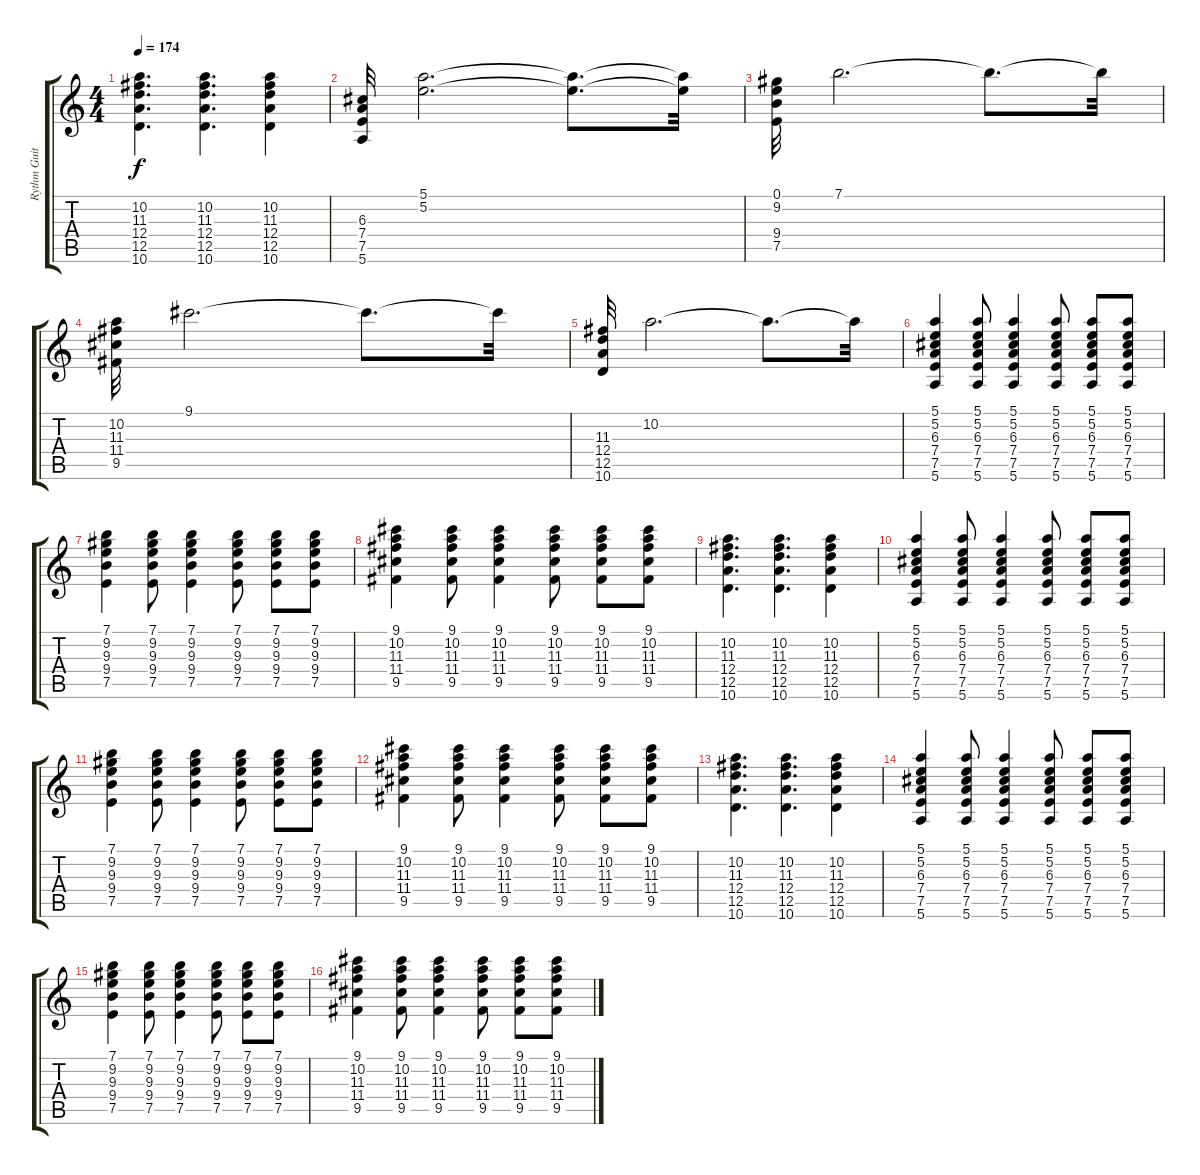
\track ("Rythm Guitar" "Rythm Guit") {instrument acousticguitarnylon}
\staff {score tabs}
\tuning (E4 B3 G3 D3 A2 E2) {hide}
\ts (4 4)
\tempo 174
\clef g2
\ks c
(10.2 11.3 12.4 12.5 10.6).4{d dy f} (10.2 11.3 12.4 12.5 10.6).4{d} (10.2 11.3 12.4 12.5 10.6).4 |
(6.3 7.4 7.5 5.6).32 (5.1 5.2).2{d} (5.1{t} 5.2{t}).8{d} (5.1{t} 5.2{t}).32 |
(0.1 9.2 9.4 7.5).32 7.1.2{d} 7.1{t}.8{d} 7.1{t}.32 |
(10.2 11.3 11.4 9.5).32 9.1.2{d} 9.1{t}.8{d} 9.1{t}.32 |
(11.3 12.4 12.5 10.6).32 10.2.2{d} 10.2{t}.8{d} 10.2{t}.32 |
(5.1 5.2 6.3 7.4 7.5 5.6).4 (5.1 5.2 6.3 7.4 7.5 5.6).8 (5.1 5.2 6.3 7.4 7.5 5.6).4 (5.1 5.2 6.3 7.4 7.5 5.6).8 (5.1 5.2 6.3 7.4 7.5 5.6).8 (5.1 5.2 6.3 7.4 7.5 5.6).8 |
(7.1 9.2 9.3 9.4 7.5).4 (7.1 9.2 9.3 9.4 7.5).8 (7.1 9.2 9.3 9.4 7.5).4 (7.1 9.2 9.3 9.4 7.5).8 (7.1 9.2 9.3 9.4 7.5).8 (7.1 9.2 9.3 9.4 7.5).8 |
(9.1 10.2 11.3 11.4 9.5).4 (9.1 10.2 11.3 11.4 9.5).8 (9.1 10.2 11.3 11.4 9.5).4 (9.1 10.2 11.3 11.4 9.5).8 (9.1 10.2 11.3 11.4 9.5).8 (9.1 10.2 11.3 11.4 9.5).8 |
(10.2 11.3 12.4 12.5 10.6).4{d} (10.2 11.3 12.4 12.5 10.6).4{d} (10.2 11.3 12.4 12.5 10.6).4 |
(5.1 5.2 6.3 7.4 7.5 5.6).4 (5.1 5.2 6.3 7.4 7.5 5.6).8 (5.1 5.2 6.3 7.4 7.5 5.6).4 (5.1 5.2 6.3 7.4 7.5 5.6).8 (5.1 5.2 6.3 7.4 7.5 5.6).8 (5.1 5.2 6.3 7.4 7.5 5.6).8 |
(7.1 9.2 9.3 9.4 7.5).4 (7.1 9.2 9.3 9.4 7.5).8 (7.1 9.2 9.3 9.4 7.5).4 (7.1 9.2 9.3 9.4 7.5).8 (7.1 9.2 9.3 9.4 7.5).8 (7.1 9.2 9.3 9.4 7.5).8 |
(9.1 10.2 11.3 11.4 9.5).4 (9.1 10.2 11.3 11.4 9.5).8 (9.1 10.2 11.3 11.4 9.5).4 (9.1 10.2 11.3 11.4 9.5).8 (9.1 10.2 11.3 11.4 9.5).8 (9.1 10.2 11.3 11.4 9.5).8 |
(10.2 11.3 12.4 12.5 10.6).4{d} (10.2 11.3 12.4 12.5 10.6).4{d} (10.2 11.3 12.4 12.5 10.6).4 |
(5.1 5.2 6.3 7.4 7.5 5.6).4 (5.1 5.2 6.3 7.4 7.5 5.6).8 (5.1 5.2 6.3 7.4 7.5 5.6).4 (5.1 5.2 6.3 7.4 7.5 5.6).8 (5.1 5.2 6.3 7.4 7.5 5.6).8 (5.1 5.2 6.3 7.4 7.5 5.6).8 |
(7.1 9.2 9.3 9.4 7.5).4 (7.1 9.2 9.3 9.4 7.5).8 (7.1 9.2 9.3 9.4 7.5).4 (7.1 9.2 9.3 9.4 7.5).8 (7.1 9.2 9.3 9.4 7.5).8 (7.1 9.2 9.3 9.4 7.5).8 |
(9.1 10.2 11.3 11.4 9.5).4 (9.1 10.2 11.3 11.4 9.5).8 (9.1 10.2 11.3 11.4 9.5).4 (9.1 10.2 11.3 11.4 9.5).8 (9.1 10.2 11.3 11.4 9.5).8 (9.1 10.2 11.3 11.4 9.5).8
